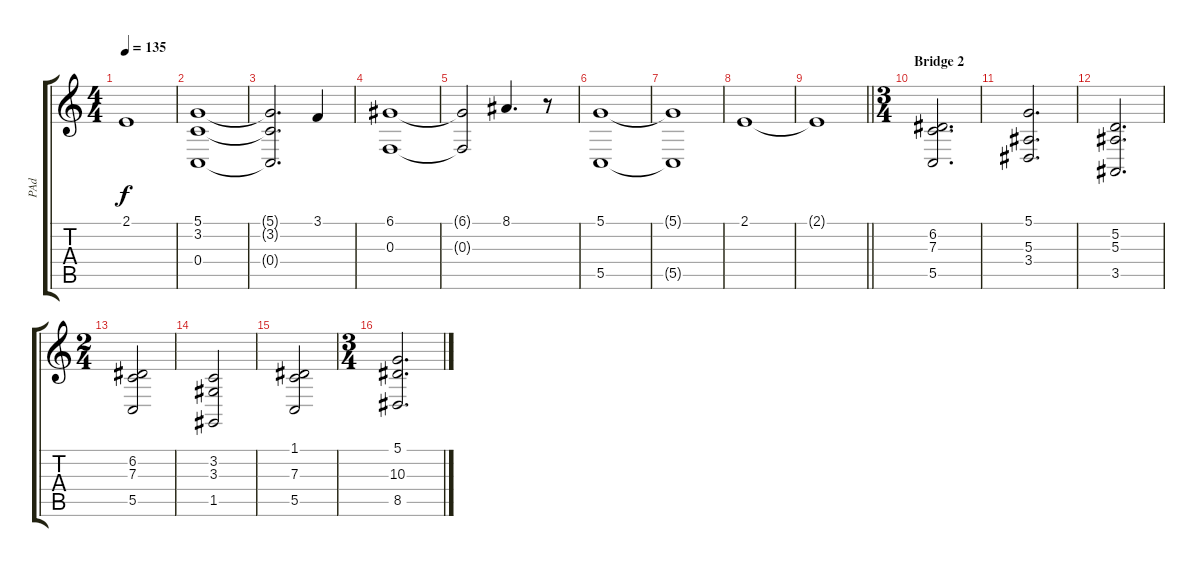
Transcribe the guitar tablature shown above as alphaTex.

\track ("PAd" "PAd") {instrument pad7halo}
\staff {score tabs}
\tuning (D4 A3 F3 C3 G2 C2) {hide}
\ts (4 4)
\tempo 135
\clef g2
\ks c
2.1{t}.1{dy f} |
(5.1 3.2 0.4).1 |
(5.1{t} 3.2{t} 0.4{t}).2{d} 3.1.4 |
(6.1 0.3).1 |
(6.1{t} 0.3{t}).2 8.1.4{d} r.8 |
(5.1 5.5).1 |
(5.1{t} 5.5{t}).1 |
2.1.1 |
\barLineRight lightlight
2.1{t}.1 |
\ts (3 4)
\section ("" "Bridge 2")
(6.2 7.3 5.5).2{d} |
(5.1 5.3 3.4).2{d} |
(5.2 5.3 3.5).2{d} |
\ts (2 4)
(6.2 7.3 5.5).2 |
(3.2 3.3 1.5).2 |
(1.1 7.3 5.5).2 |
\ts (3 4)
(5.1 10.3 8.5).2{d}
